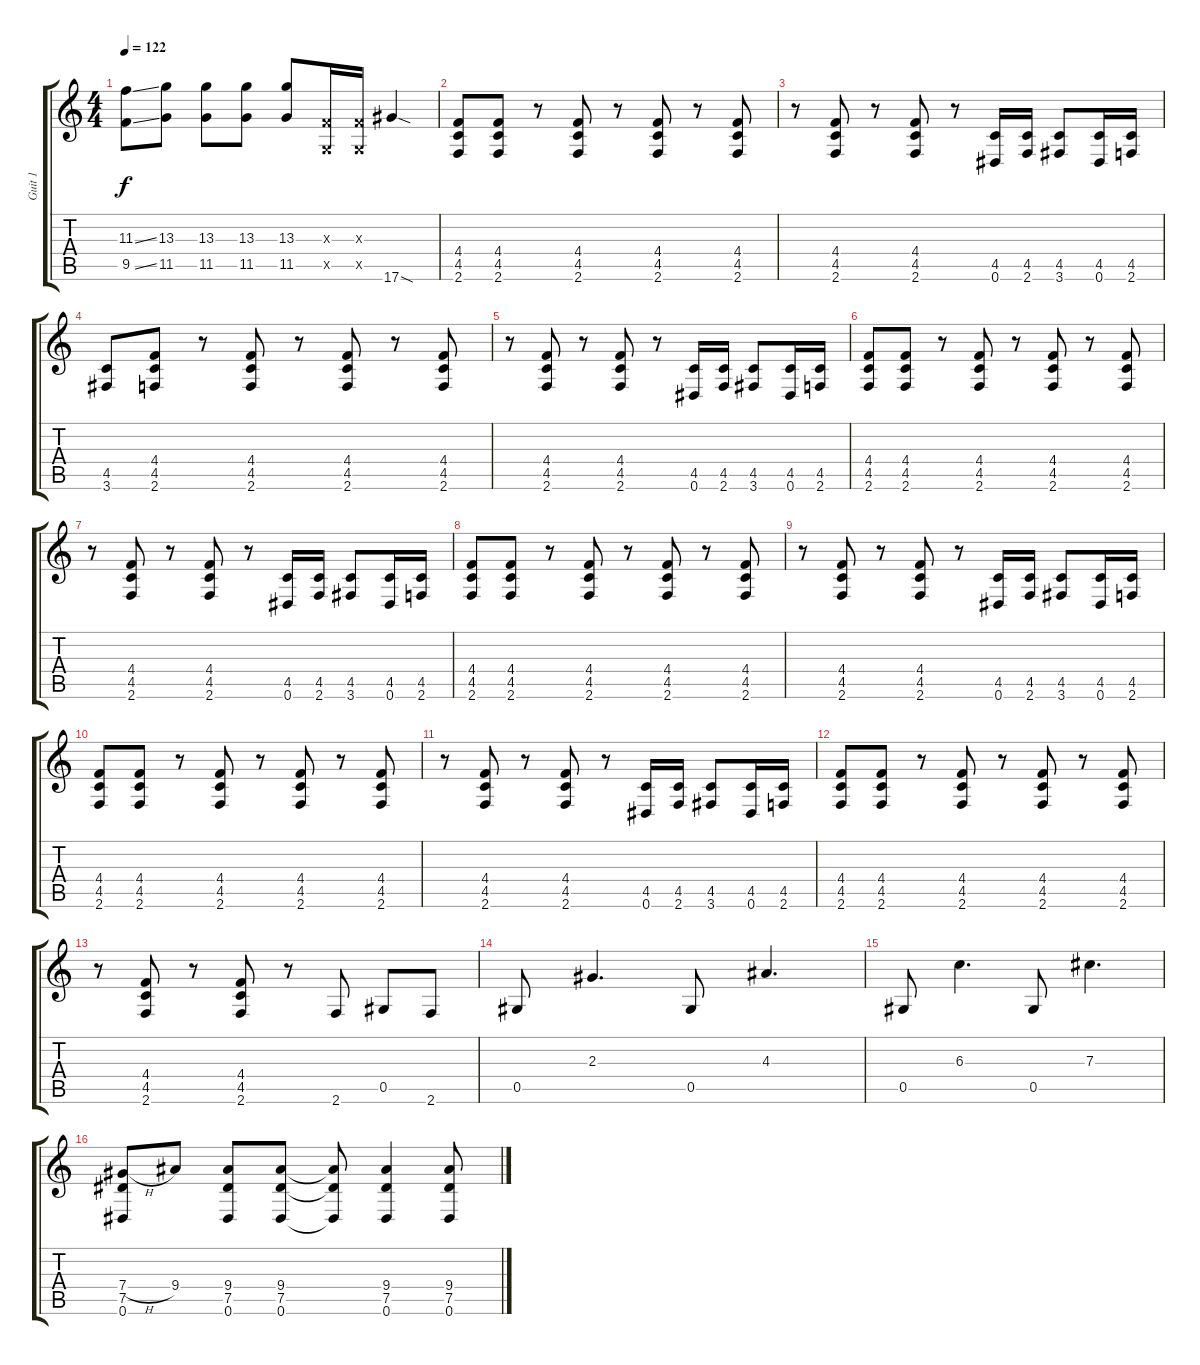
\track ("Guit 1" "Guit 1") {instrument distortionguitar}
\staff {score tabs}
\tuning (Eb4 Bb3 Gb3 Db3 Ab2 Eb2) {hide}
\ts (4 4)
\tempo 122
\clef g2
\ks c
(11.3{ss} 9.5{ss}).8{dy f} (13.3 11.5).8 (13.3 11.5).8 (13.3 11.5).8 (13.3 11.5).8 (-1.3{x} -1.5{x}).16 (-1.3{x} -1.5{x}).16 17.6{sod}.4 |
(4.4 4.5 2.6).8 (4.4 4.5 2.6).8 r.8 (4.4 4.5 2.6).8 r.8 (4.4 4.5 2.6).8 r.8 (4.4 4.5 2.6).8 |
r.8 (4.4 4.5 2.6).8 r.8 (4.4 4.5 2.6).8 r.8 (4.5 0.6).16 (4.5 2.6).16 (4.5 3.6).8 (4.5 0.6).16 (4.5 2.6).16 |
(4.5 3.6).8 (4.4 4.5 2.6).8 r.8 (4.4 4.5 2.6).8 r.8 (4.4 4.5 2.6).8 r.8 (4.4 4.5 2.6).8 |
r.8 (4.4 4.5 2.6).8 r.8 (4.4 4.5 2.6).8 r.8 (4.5 0.6).16 (4.5 2.6).16 (4.5 3.6).8 (4.5 0.6).16 (4.5 2.6).16 |
(4.4 4.5 2.6).8 (4.4 4.5 2.6).8 r.8 (4.4 4.5 2.6).8 r.8 (4.4 4.5 2.6).8 r.8 (4.4 4.5 2.6).8 |
r.8 (4.4 4.5 2.6).8 r.8 (4.4 4.5 2.6).8 r.8 (4.5 0.6).16 (4.5 2.6).16 (4.5 3.6).8 (4.5 0.6).16 (4.5 2.6).16 |
(4.4 4.5 2.6).8 (4.4 4.5 2.6).8 r.8 (4.4 4.5 2.6).8 r.8 (4.4 4.5 2.6).8 r.8 (4.4 4.5 2.6).8 |
r.8 (4.4 4.5 2.6).8 r.8 (4.4 4.5 2.6).8 r.8 (4.5 0.6).16 (4.5 2.6).16 (4.5 3.6).8 (4.5 0.6).16 (4.5 2.6).16 |
(4.4 4.5 2.6).8 (4.4 4.5 2.6).8 r.8 (4.4 4.5 2.6).8 r.8 (4.4 4.5 2.6).8 r.8 (4.4 4.5 2.6).8 |
r.8 (4.4 4.5 2.6).8 r.8 (4.4 4.5 2.6).8 r.8 (4.5 0.6).16 (4.5 2.6).16 (4.5 3.6).8 (4.5 0.6).16 (4.5 2.6).16 |
(4.4 4.5 2.6).8 (4.4 4.5 2.6).8 r.8 (4.4 4.5 2.6).8 r.8 (4.4 4.5 2.6).8 r.8 (4.4 4.5 2.6).8 |
r.8 (4.4 4.5 2.6).8 r.8 (4.4 4.5 2.6).8 r.8 2.6.8 0.5.8 2.6.8 |
0.5.8 2.3.4{d} 0.5.8 4.3.4{d} |
0.5.8 6.3.4{d} 0.5.8 7.3.4{d} |
(7.4{h} 7.5 0.6).8 9.4.8 (9.4 7.5 0.6).8 (9.4 7.5 0.6).8 (9.4{t} 7.5{t} 0.6{t}).8 (9.4 7.5 0.6).4 (9.4 7.5 0.6).8
